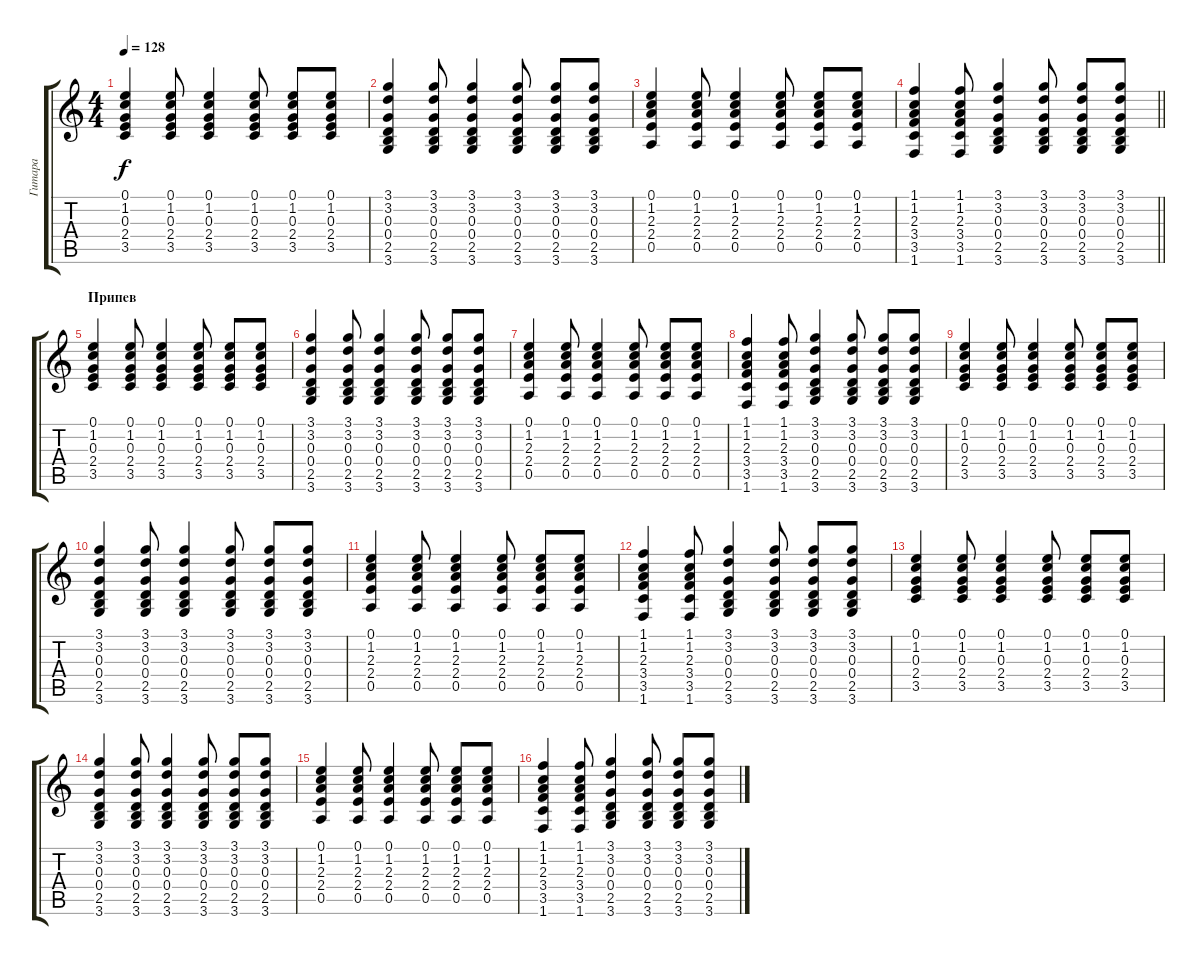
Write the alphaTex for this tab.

\track ("Гитара" "Гитара") {instrument electricguitarclean}
\staff {score tabs}
\tuning (E4 B3 G3 D3 A2 E2) {hide}
\ts (4 4)
\tempo 128
\clef g2
\ks c
(0.1 1.2 0.3 2.4 3.5).4{dy f} (0.1 1.2 0.3 2.4 3.5).8 (0.1 1.2 0.3 2.4 3.5).4 (0.1 1.2 0.3 2.4 3.5).8 (0.1 1.2 0.3 2.4 3.5).8 (0.1 1.2 0.3 2.4 3.5).8 |
(3.1 3.2 0.3 0.4 2.5 3.6).4 (3.1 3.2 0.3 0.4 2.5 3.6).8 (3.1 3.2 0.3 0.4 2.5 3.6).4 (3.1 3.2 0.3 0.4 2.5 3.6).8 (3.1 3.2 0.3 0.4 2.5 3.6).8 (3.1 3.2 0.3 0.4 2.5 3.6).8 |
(0.1 1.2 2.3 2.4 0.5).4 (0.1 1.2 2.3 2.4 0.5).8 (0.1 1.2 2.3 2.4 0.5).4 (0.1 1.2 2.3 2.4 0.5).8 (0.1 1.2 2.3 2.4 0.5).8 (0.1 1.2 2.3 2.4 0.5).8 |
\barLineRight lightlight
(1.1 1.2 2.3 3.4 3.5 1.6).4 (1.1 1.2 2.3 3.4 3.5 1.6).8 (3.1 3.2 0.3 0.4 2.5 3.6).4 (3.1 3.2 0.3 0.4 2.5 3.6).8 (3.1 3.2 0.3 0.4 2.5 3.6).8 (3.1 3.2 0.3 0.4 2.5 3.6).8 |
\section ("" "Припев")
(0.1 1.2 0.3 2.4 3.5).4 (0.1 1.2 0.3 2.4 3.5).8 (0.1 1.2 0.3 2.4 3.5).4 (0.1 1.2 0.3 2.4 3.5).8 (0.1 1.2 0.3 2.4 3.5).8 (0.1 1.2 0.3 2.4 3.5).8 |
(3.1 3.2 0.3 0.4 2.5 3.6).4 (3.1 3.2 0.3 0.4 2.5 3.6).8 (3.1 3.2 0.3 0.4 2.5 3.6).4 (3.1 3.2 0.3 0.4 2.5 3.6).8 (3.1 3.2 0.3 0.4 2.5 3.6).8 (3.1 3.2 0.3 0.4 2.5 3.6).8 |
(0.1 1.2 2.3 2.4 0.5).4 (0.1 1.2 2.3 2.4 0.5).8 (0.1 1.2 2.3 2.4 0.5).4 (0.1 1.2 2.3 2.4 0.5).8 (0.1 1.2 2.3 2.4 0.5).8 (0.1 1.2 2.3 2.4 0.5).8 |
(1.1 1.2 2.3 3.4 3.5 1.6).4 (1.1 1.2 2.3 3.4 3.5 1.6).8 (3.1 3.2 0.3 0.4 2.5 3.6).4 (3.1 3.2 0.3 0.4 2.5 3.6).8 (3.1 3.2 0.3 0.4 2.5 3.6).8 (3.1 3.2 0.3 0.4 2.5 3.6).8 |
(0.1 1.2 0.3 2.4 3.5).4 (0.1 1.2 0.3 2.4 3.5).8 (0.1 1.2 0.3 2.4 3.5).4 (0.1 1.2 0.3 2.4 3.5).8 (0.1 1.2 0.3 2.4 3.5).8 (0.1 1.2 0.3 2.4 3.5).8 |
(3.1 3.2 0.3 0.4 2.5 3.6).4 (3.1 3.2 0.3 0.4 2.5 3.6).8 (3.1 3.2 0.3 0.4 2.5 3.6).4 (3.1 3.2 0.3 0.4 2.5 3.6).8 (3.1 3.2 0.3 0.4 2.5 3.6).8 (3.1 3.2 0.3 0.4 2.5 3.6).8 |
(0.1 1.2 2.3 2.4 0.5).4 (0.1 1.2 2.3 2.4 0.5).8 (0.1 1.2 2.3 2.4 0.5).4 (0.1 1.2 2.3 2.4 0.5).8 (0.1 1.2 2.3 2.4 0.5).8 (0.1 1.2 2.3 2.4 0.5).8 |
(1.1 1.2 2.3 3.4 3.5 1.6).4 (1.1 1.2 2.3 3.4 3.5 1.6).8 (3.1 3.2 0.3 0.4 2.5 3.6).4 (3.1 3.2 0.3 0.4 2.5 3.6).8 (3.1 3.2 0.3 0.4 2.5 3.6).8 (3.1 3.2 0.3 0.4 2.5 3.6).8 |
(0.1 1.2 0.3 2.4 3.5).4 (0.1 1.2 0.3 2.4 3.5).8 (0.1 1.2 0.3 2.4 3.5).4 (0.1 1.2 0.3 2.4 3.5).8 (0.1 1.2 0.3 2.4 3.5).8 (0.1 1.2 0.3 2.4 3.5).8 |
(3.1 3.2 0.3 0.4 2.5 3.6).4 (3.1 3.2 0.3 0.4 2.5 3.6).8 (3.1 3.2 0.3 0.4 2.5 3.6).4 (3.1 3.2 0.3 0.4 2.5 3.6).8 (3.1 3.2 0.3 0.4 2.5 3.6).8 (3.1 3.2 0.3 0.4 2.5 3.6).8 |
(0.1 1.2 2.3 2.4 0.5).4 (0.1 1.2 2.3 2.4 0.5).8 (0.1 1.2 2.3 2.4 0.5).4 (0.1 1.2 2.3 2.4 0.5).8 (0.1 1.2 2.3 2.4 0.5).8 (0.1 1.2 2.3 2.4 0.5).8 |
(1.1 1.2 2.3 3.4 3.5 1.6).4 (1.1 1.2 2.3 3.4 3.5 1.6).8 (3.1 3.2 0.3 0.4 2.5 3.6).4 (3.1 3.2 0.3 0.4 2.5 3.6).8 (3.1 3.2 0.3 0.4 2.5 3.6).8 (3.1 3.2 0.3 0.4 2.5 3.6).8
